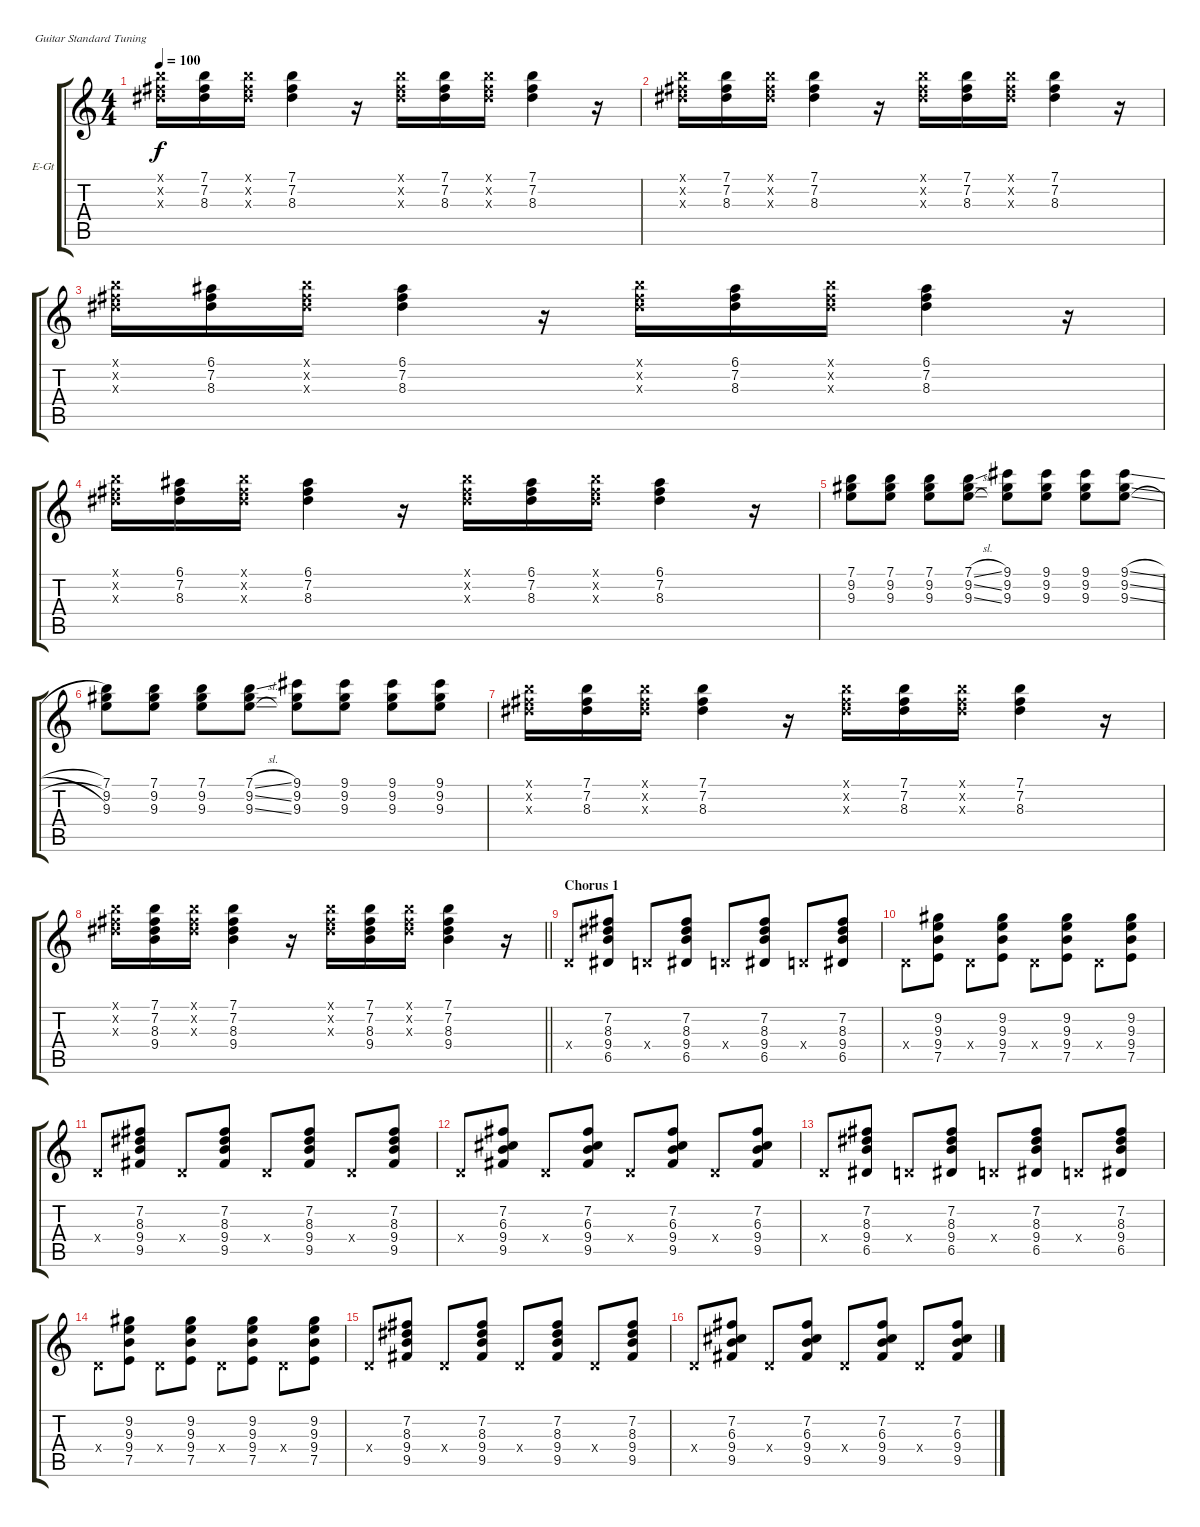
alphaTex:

\bracketExtendMode groupsimilarinstruments
\firstSystemTrackNameOrientation horizontal
\otherSystemsTrackNameOrientation horizontal
\track ("Albert Hammond Jr. (Clean)" "E-Gt") {instrument electricguitarclean}
\staff {score tabs}
\tuning (E4 B3 G3 D3 A2 E2)
\ts (4 4)
\tempo 100
\clef g2
\ks c
(7.1{x} 7.2{x} 8.3{x}).16{dy f} (7.1 7.2 8.3).16 (7.1{x} 7.2{x} 8.3{x}).16 (7.1 7.2 8.3).4 r.16 (7.1{x} 7.2{x} 8.3{x}).16 (7.1 7.2 8.3).16 (7.1{x} 7.2{x} 8.3{x}).16 (7.1 7.2 8.3).4 r.16 |
(7.1{x} 7.2{x} 8.3{x}).16 (7.1 7.2 8.3).16 (7.1{x} 7.2{x} 8.3{x}).16 (7.1 7.2 8.3).4 r.16 (7.1{x} 7.2{x} 8.3{x}).16 (7.1 7.2 8.3).16 (7.1{x} 7.2{x} 8.3{x}).16 (7.1 7.2 8.3).4 r.16 |
(7.1{x} 7.2{x} 8.3{x}).16 (6.1 7.2 8.3).16 (7.1{x} 7.2{x} 8.3{x}).16 (6.1 7.2 8.3).4 r.16 (7.1{x} 7.2{x} 8.3{x}).16 (6.1 7.2 8.3).16 (7.1{x} 7.2{x} 8.3{x}).16 (6.1 7.2 8.3).4 r.16 |
(7.1{x} 7.2{x} 8.3{x}).16 (6.1 7.2 8.3).16 (7.1{x} 7.2{x} 8.3{x}).16 (6.1 7.2 8.3).4 r.16 (7.1{x} 7.2{x} 8.3{x}).16 (6.1 7.2 8.3).16 (7.1{x} 7.2{x} 8.3{x}).16 (6.1 7.2 8.3).4 r.16 |
(7.1 9.2 9.3).8 (7.1 9.2 9.3).8 (7.1 9.2 9.3).8 (7.1{sl} 9.2{sl} 9.3{sl}).8 (9.1 9.2 9.3).8 (9.1 9.2 9.3).8 (9.1 9.2 9.3).8 (9.1{sl} 9.2{sl} 9.3{sl}).8 |
(7.1 9.2 9.3).8 (7.1 9.2 9.3).8 (7.1 9.2 9.3).8 (7.1{sl} 9.2{sl} 9.3{sl}).8 (9.1 9.2 9.3).8 (9.1 9.2 9.3).8 (9.1 9.2 9.3).8 (9.1 9.2 9.3).8 |
(7.1{x} 7.2{x} 8.3{x}).16 (7.1 7.2 8.3).16 (7.1{x} 7.2{x} 8.3{x}).16 (7.1 7.2 8.3).4 r.16 (7.1{x} 7.2{x} 8.3{x}).16 (7.1 7.2 8.3).16 (7.1{x} 7.2{x} 8.3{x}).16 (7.1 7.2 8.3).4 r.16 |
\barLineRight lightlight
(7.1{x} 7.2{x} 8.3{x}).16 (7.1 7.2 8.3 9.4).16 (7.1{x} 7.2{x} 8.3{x}).16 (7.1 7.2 8.3 9.4).4 r.16 (7.1{x} 7.2{x} 8.3{x}).16 (7.1 7.2 8.3 9.4).16 (7.1{x} 7.2{x} 8.3{x}).16 (7.1 7.2 8.3 9.4).4 r.16 |
\section ("" "Chorus 1")
0.4{x}.8 (7.2 8.3 9.4 6.5).8 0.4{x}.8 (7.2 8.3 9.4 6.5).8 0.4{x}.8 (7.2 8.3 9.4 6.5).8 0.4{x}.8 (7.2 8.3 9.4 6.5).8 |
0.4{x}.8 (9.2 9.3 9.4 7.5).8 0.4{x}.8 (9.2 9.3 9.4 7.5).8 0.4{x}.8 (9.2 9.3 9.4 7.5).8 0.4{x}.8 (9.2 9.3 9.4 7.5).8 |
0.4{x}.8 (7.2 8.3 9.4 9.5).8 0.4{x}.8 (7.2 8.3 9.4 9.5).8 0.4{x}.8 (7.2 8.3 9.4 9.5).8 0.4{x}.8 (7.2 8.3 9.4 9.5).8 |
0.4{x}.8 (7.2 6.3 9.4 9.5).8 0.4{x}.8 (7.2 6.3 9.4 9.5).8 0.4{x}.8 (7.2 6.3 9.4 9.5).8 0.4{x}.8 (7.2 6.3 9.4 9.5).8 |
0.4{x}.8 (7.2 8.3 9.4 6.5).8 0.4{x}.8 (7.2 8.3 9.4 6.5).8 0.4{x}.8 (7.2 8.3 9.4 6.5).8 0.4{x}.8 (7.2 8.3 9.4 6.5).8 |
0.4{x}.8 (9.2 9.3 9.4 7.5).8 0.4{x}.8 (9.2 9.3 9.4 7.5).8 0.4{x}.8 (9.2 9.3 9.4 7.5).8 0.4{x}.8 (9.2 9.3 9.4 7.5).8 |
0.4{x}.8 (7.2 8.3 9.4 9.5).8 0.4{x}.8 (7.2 8.3 9.4 9.5).8 0.4{x}.8 (7.2 8.3 9.4 9.5).8 0.4{x}.8 (7.2 8.3 9.4 9.5).8 |
0.4{x}.8 (7.2 6.3 9.4 9.5).8 0.4{x}.8 (7.2 6.3 9.4 9.5).8 0.4{x}.8 (7.2 6.3 9.4 9.5).8 0.4{x}.8 (7.2 6.3 9.4 9.5).8
